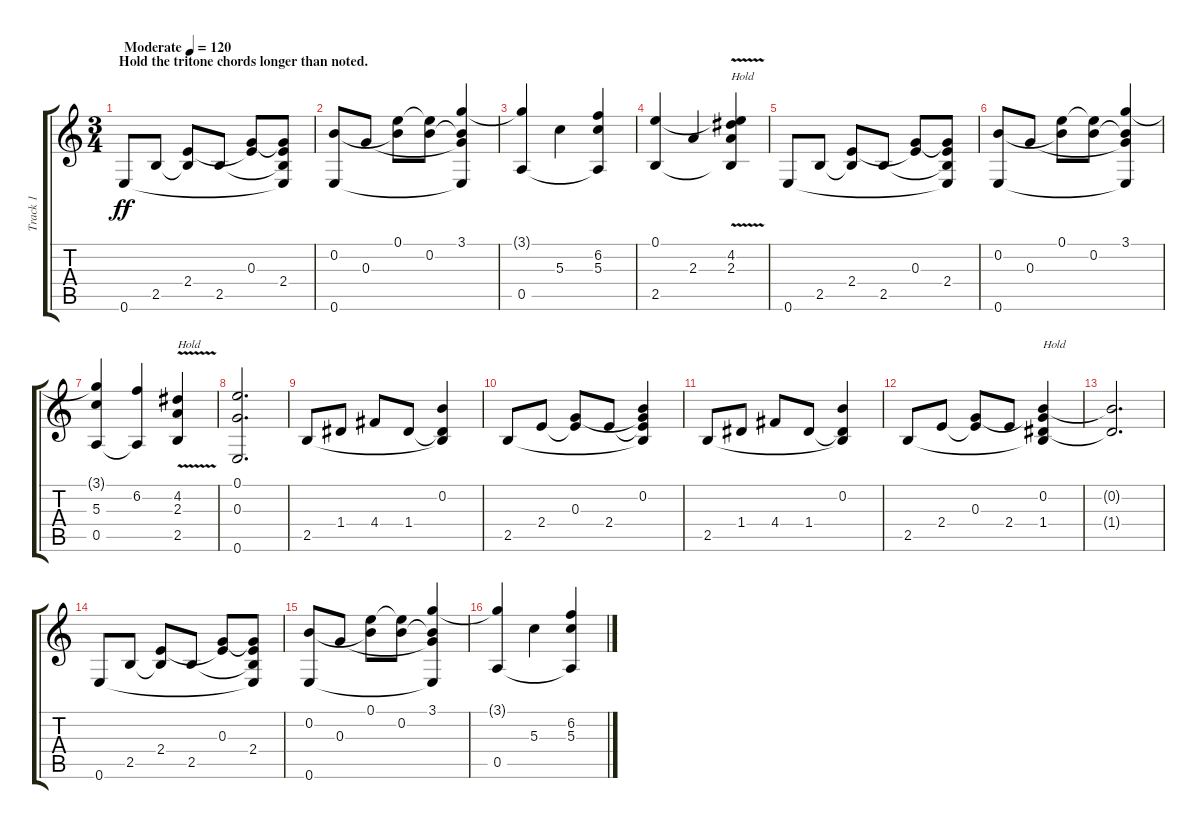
\track ("Track 1" "Track 1") {instrument acousticguitarnylon}
\staff {score tabs}
\tuning (E4 B3 G3 D3 A2 E2) {hide}
\ts (3 4)
\section ("" "Hold the tritone chords longer than noted.")
\tempo (120 "Moderate")
\clef g2
\ks c
0.6.8{dy ff instrument acousticguitarnylon} 2.5.8 (2.4 2.5{t}).8 2.5.8 (0.3 2.4{t}).8 (0.3{t} 2.4 2.5{t} 0.6{t}).8 |
(0.2 0.6).8 0.3.8 (0.1 0.2{t}).8 (0.1{t} 0.2).8 (3.1 0.2{t} 0.3{t} 0.6{t}).4 |
(3.1{t} 0.5).4 5.3.4 (6.2 5.3 0.5{t}).4 |
(0.1 2.5).4 2.3.4 (0.1{t} 4.2{v} 2.3{v} 2.5{t}).4{txt "Hold"} |
0.6.8 2.5.8 (2.4 2.5{t}).8 2.5.8 (0.3 2.4{t}).8 (0.3{t} 2.4 2.5{t} 0.6{t}).8 |
(0.2 0.6).8 0.3.8 (0.1 0.2{t}).8 (0.1{t} 0.2).8 (3.1 0.2{t} 0.3{t} 0.6{t}).4 |
(3.1{t} 5.3 0.5).4 (6.2 0.5{t}).4 (4.2{v} 2.3{v} 2.5{v}).4{txt "Hold"} |
(0.1 0.3 0.6).2{d} |
2.5.8 1.4.8 4.4.8 1.4.8 (0.2 1.4{t} 2.5{t}).4 |
2.5.8 2.4.8 (0.3 2.4{t}).8 2.4.8 (0.2 0.3{t} 2.4{t} 2.5{t}).4 |
2.5.8 1.4.8 4.4.8 1.4.8 (0.2 1.4{t} 2.5{t}).4 |
2.5.8 2.4.8 (0.3 2.4{t}).8 2.4.8 (0.2 0.3{t} 1.4 2.5{t}).4{txt "Hold"} |
(0.2{t} 1.4{t}).2{d} |
0.6.8 2.5.8 (2.4 2.5{t}).8 2.5.8 (0.3 2.4{t}).8 (0.3{t} 2.4 2.5{t} 0.6{t}).8 |
(0.2 0.6).8 0.3.8 (0.1 0.2{t}).8 (0.1{t} 0.2).8 (3.1 0.2{t} 0.3{t} 0.6{t}).4 |
(3.1{t} 0.5).4 5.3.4 (6.2 5.3 0.5{t}).4
